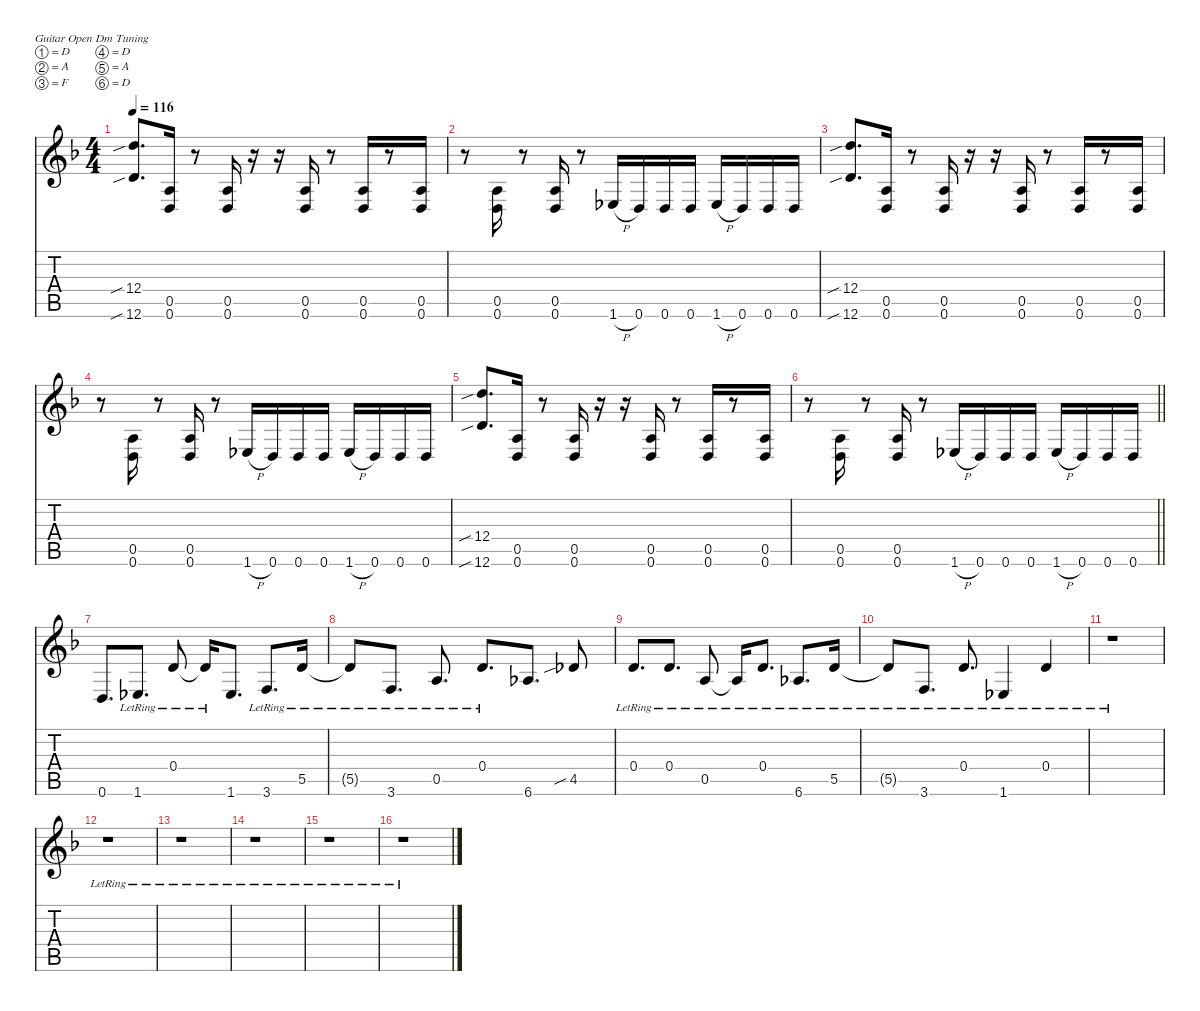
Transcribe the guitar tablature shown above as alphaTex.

\hideDynamics
\bracketExtendMode nobrackets
\singleTrackTrackNamePolicy hidden
\multiTrackTrackNamePolicy hidden
\firstSystemTrackNameMode fullname
\firstSystemTrackNameOrientation horizontal
\otherSystemsTrackNameOrientation horizontal
\track ("Lead guitar" "E-Gt") {defaultSystemsLayout 24 instrument distortionguitar}
\staff {score tabs}
\tuning (D4 A3 F3 D3 A2 D2)
\ts (4 4)
\tempo 116
\clef g2
\ks dminor
(12.6{sib acc forcenatural} 12.4{sib acc forcenatural}).8{d dy f beam Up} (0.5{acc forcenatural} 0.6{acc forcenatural}).16{beam Up} r.8{beam Up} (0.5{acc forcenatural} 0.6{acc forcenatural}).16{beam Up} r.16{beam Up} r.16{beam Up} (0.5{acc forcenatural} 0.6{acc forcenatural}).16{beam Up} r.8{beam Up} (0.5{acc forcenatural} 0.6{acc forcenatural}).16{beam Up} r.8{beam Up} (0.5{acc forcenatural} 0.6{acc forcenatural}).16{beam Up} |
r.8{beam Down} (0.5{acc forcenatural} 0.6{acc forcenatural}).16{beam Up} r.8{beam Up} (0.5{acc forcenatural} 0.6{acc forcenatural}).16{beam Up} r.8{beam Up} 1.6{h acc b}.16{beam Up} 0.6{acc forcenatural}.16{beam Up} 0.6{acc forcenatural}.16{beam Up} 0.6{acc forcenatural}.16{beam Up} 1.6{h acc b}.16{beam Up} 0.6{acc forcenatural}.16{beam Up} 0.6{acc forcenatural}.16{beam Up} 0.6{acc forcenatural}.16{beam Up} |
(12.6{sib acc forcenatural} 12.4{sib acc forcenatural}).8{d beam Up} (0.5{acc forcenatural} 0.6{acc forcenatural}).16{beam Up} r.8{beam Up} (0.5{acc forcenatural} 0.6{acc forcenatural}).16{beam Up} r.16{beam Up} r.16{beam Up} (0.5{acc forcenatural} 0.6{acc forcenatural}).16{beam Up} r.8{beam Up} (0.5{acc forcenatural} 0.6{acc forcenatural}).16{beam Up} r.8{beam Up} (0.5{acc forcenatural} 0.6{acc forcenatural}).16{beam Up} |
r.8{beam Down} (0.5{acc forcenatural} 0.6{acc forcenatural}).16{beam Up} r.8{beam Up} (0.5{acc forcenatural} 0.6{acc forcenatural}).16{beam Up} r.8{beam Up} 1.6{h acc b}.16{beam Up} 0.6{acc forcenatural}.16{beam Up} 0.6{acc forcenatural}.16{beam Up} 0.6{acc forcenatural}.16{beam Up} 1.6{h acc b}.16{beam Up} 0.6{acc forcenatural}.16{beam Up} 0.6{acc forcenatural}.16{beam Up} 0.6{acc forcenatural}.16{beam Up} |
(12.6{sib acc forcenatural} 12.4{sib acc forcenatural}).8{d beam Up} (0.5{acc forcenatural} 0.6{acc forcenatural}).16{beam Up} r.8{beam Up} (0.5{acc forcenatural} 0.6{acc forcenatural}).16{beam Up} r.16{beam Up} r.16{beam Up} (0.5{acc forcenatural} 0.6{acc forcenatural}).16{beam Up} r.8{beam Up} (0.5{acc forcenatural} 0.6{acc forcenatural}).16{beam Up} r.8{beam Up} (0.5{acc forcenatural} 0.6{acc forcenatural}).16{beam Up} |
\barLineRight lightlight
r.8{beam Down} (0.5{acc forcenatural} 0.6{acc forcenatural}).16{beam Up} r.8{beam Up} (0.5{acc forcenatural} 0.6{acc forcenatural}).16{beam Up} r.8{beam Up} 1.6{h acc b}.16{beam Up} 0.6{acc forcenatural}.16{beam Up} 0.6{acc forcenatural}.16{beam Up} 0.6{acc forcenatural}.16{beam Up} 1.6{h acc b}.16{beam Up} 0.6{acc forcenatural}.16{beam Up} 0.6{acc forcenatural}.16{beam Up} 0.6{acc forcenatural}.16{beam Up} |
0.6{acc forcenatural}.8{d beam Up} 1.6{lr acc b}.8{d beam Up} 0.4{lr acc forcenatural}.8{beam Up} 0.4{lr t acc forcenatural}.16{beam Up} 1.6{acc b}.8{d beam Up} 3.6{lr acc forcenatural}.8{d beam Up} 5.5{lr acc forcenatural}.16{beam Up} |
5.5{lr t acc forcenatural}.8{beam Up} 3.6{lr acc forcenatural}.8{d beam Up} 0.5{lr acc forcenatural}.8{d beam Up} 0.4{lr acc forcenatural}.8{d beam Up} 6.6{acc b}.8{d beam Up} 4.5{sib acc b}.8{beam Up} |
0.4{lr acc forcenatural}.8{d beam Up} 0.4{lr acc forcenatural}.8{d beam Up} 0.5{lr acc forcenatural}.8{beam Up} 0.5{lr t acc forcenatural}.16{beam Up} 0.4{lr acc forcenatural}.8{d beam Up} 6.6{lr acc b}.8{d beam Up} 5.5{lr acc forcenatural}.16{beam Up} |
5.5{lr t acc forcenatural}.8{beam Up} 3.6{lr acc forcenatural}.8{d beam Up} 0.4{lr acc forcenatural}.8{d beam Up} 1.6{lr acc b}.4{beam Up} 0.4{lr acc forcenatural}.4{beam Up} |
r.1{beam Down} |
r.1{beam Down} |
r.1{beam Down} |
r.1{beam Down} |
r.1{beam Down} |
r.1{beam Down}
